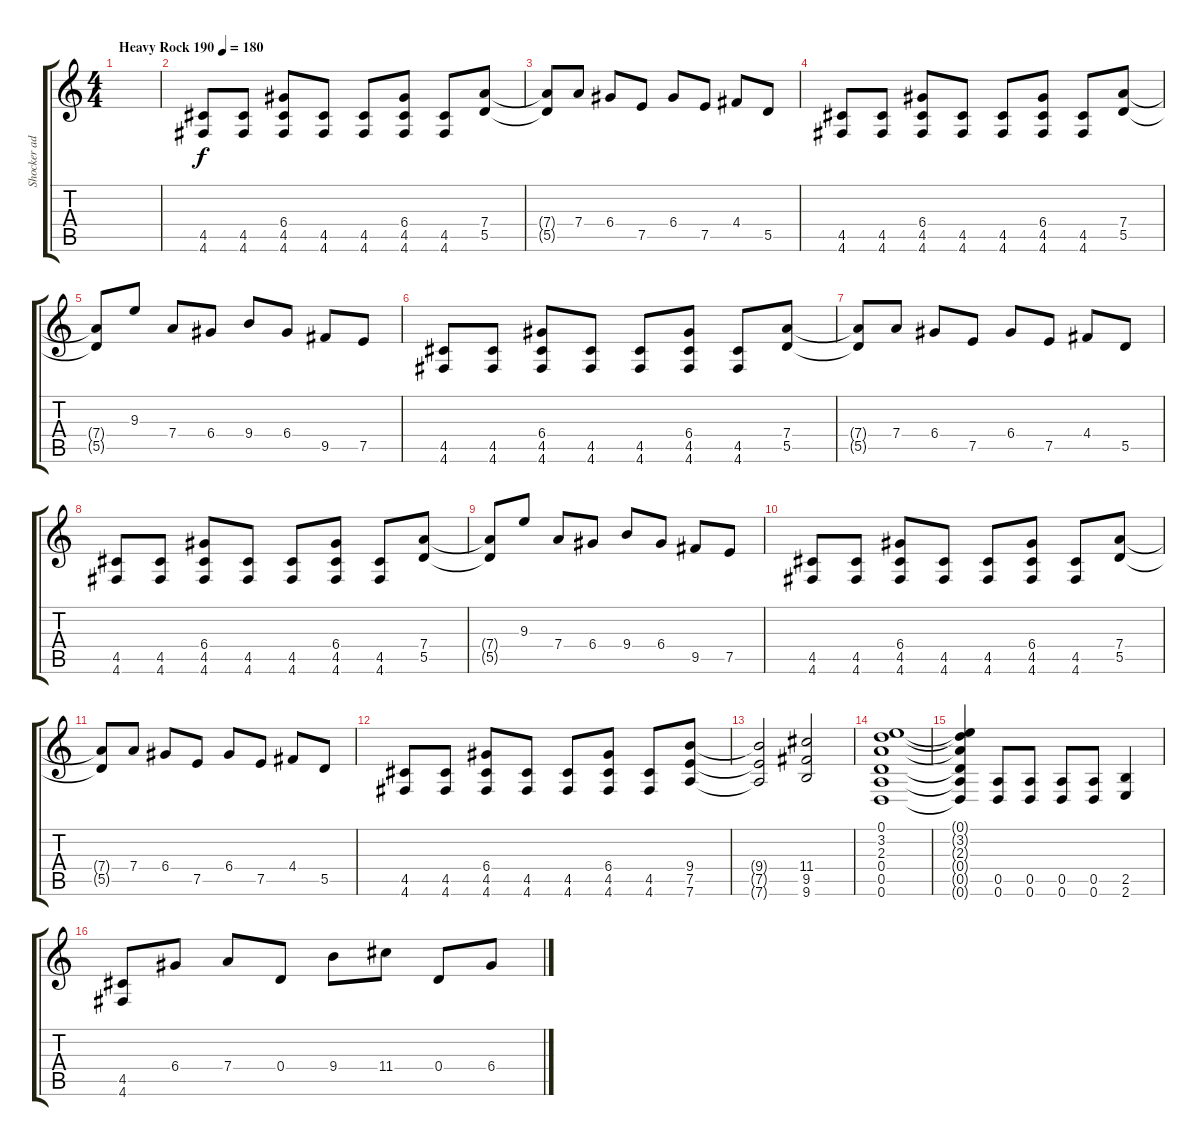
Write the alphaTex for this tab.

\track ("Shocker adin xyi" "Shocker ad") {instrument distortionguitar}
\staff {score tabs}
\tuning (E4 B3 G3 D3 A2 D2) {hide}
\ts (4 4)
\tempo (180 "Heavy Rock 190")
\clef g2
\ks c
|
(4.5 4.6).8 (4.5 4.6).8 (6.4 4.5 4.6).8 (4.5 4.6).8 (4.5 4.6).8 (6.4 4.5 4.6).8 (4.5 4.6).8 (7.4 5.5).8 |
(7.4{t} 5.5{t}).8 7.4.8 6.4.8 7.5.8 6.4.8 7.5.8 4.4.8 5.5.8 |
(4.5 4.6).8 (4.5 4.6).8 (6.4 4.5 4.6).8 (4.5 4.6).8 (4.5 4.6).8 (6.4 4.5 4.6).8 (4.5 4.6).8 (7.4 5.5).8 |
(7.4{t} 5.5{t}).8 9.3.8 7.4.8 6.4.8 9.4.8 6.4.8 9.5.8 7.5.8 |
(4.5 4.6).8 (4.5 4.6).8 (6.4 4.5 4.6).8 (4.5 4.6).8 (4.5 4.6).8 (6.4 4.5 4.6).8 (4.5 4.6).8 (7.4 5.5).8 |
(7.4{t} 5.5{t}).8 7.4.8 6.4.8 7.5.8 6.4.8 7.5.8 4.4.8 5.5.8 |
(4.5 4.6).8 (4.5 4.6).8 (6.4 4.5 4.6).8 (4.5 4.6).8 (4.5 4.6).8 (6.4 4.5 4.6).8 (4.5 4.6).8 (7.4 5.5).8 |
(7.4{t} 5.5{t}).8 9.3.8 7.4.8 6.4.8 9.4.8 6.4.8 9.5.8 7.5.8 |
(4.5 4.6).8 (4.5 4.6).8 (6.4 4.5 4.6).8 (4.5 4.6).8 (4.5 4.6).8 (6.4 4.5 4.6).8 (4.5 4.6).8 (7.4 5.5).8 |
(7.4{t} 5.5{t}).8 7.4.8 6.4.8 7.5.8 6.4.8 7.5.8 4.4.8 5.5.8 |
(4.5 4.6).8 (4.5 4.6).8 (6.4 4.5 4.6).8 (4.5 4.6).8 (4.5 4.6).8 (6.4 4.5 4.6).8 (4.5 4.6).8 (9.4 7.5 7.6).8 |
(9.4{t} 7.5{t} 7.6{t}).2 (11.4 9.5 9.6).2 |
(0.1 3.2 2.3 0.4 0.5 0.6).1 |
(0.1{t} 3.2{t} 2.3{t} 0.4{t} 0.5{t} 0.6{t}).4 (0.5 0.6).8 (0.5 0.6).8 (0.5 0.6).8 (0.5 0.6).8 (2.5 2.6).4 |
(4.5 4.6).8 6.4.8 7.4.8 0.4.8 9.4.8 11.4.8 0.4.8 6.4.8
